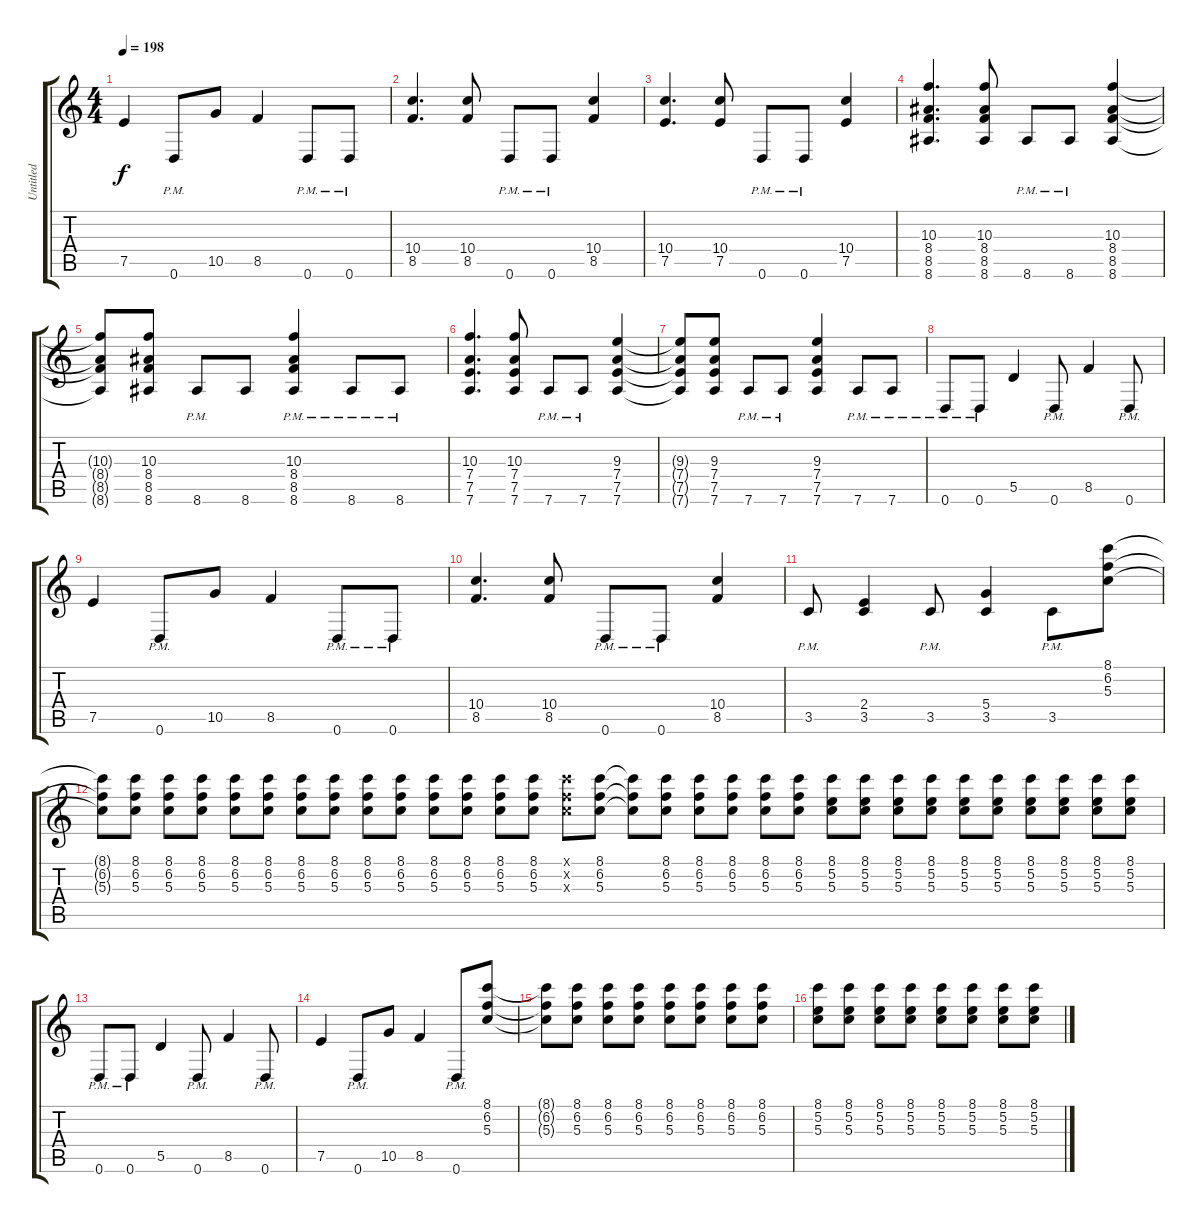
\track ("Untitled" "Untitled") {instrument distortionguitar}
\staff {score tabs}
\tuning (E4 B3 G3 D3 A2 D2) {hide}
\ts (4 4)
\tempo 198
\clef g2
\ks c
7.5.4{dy f} 0.6{pm}.8 10.5.8 8.5.4 0.6{pm}.8 0.6{pm}.8 |
(10.4 8.5).4{d} (10.4 8.5).8 0.6{pm}.8 0.6{pm}.8 (10.4 8.5).4 |
(10.4 7.5).4{d} (10.4 7.5).8 0.6{pm}.8 0.6{pm}.8 (10.4 7.5).4 |
(10.3 8.4 8.5 8.6).4{d} (10.3 8.4 8.5 8.6).8 8.6{pm}.8 8.6{pm}.8 (10.3 8.4 8.5 8.6).4 |
(10.3{t} 8.4{t} 8.5{t} 8.6{t}).8 (10.3 8.4 8.5 8.6).8 8.6{pm}.8 8.6.8 (10.3{pm} 8.4{pm} 8.5{pm} 8.6{pm}).4 8.6{pm}.8 8.6{pm}.8 |
(10.3 7.4 7.5 7.6).4{d} (10.3 7.4 7.5 7.6).8 7.6{pm}.8 7.6{pm}.8 (9.3 7.4 7.5 7.6).4 |
(9.3{t} 7.4{t} 7.5{t} 7.6{t}).8 (9.3 7.4 7.5 7.6).8 7.6{pm}.8 7.6{pm}.8 (9.3 7.4 7.5 7.6).4 7.6{pm}.8 7.6{pm}.8 |
0.6{pm}.8 0.6{pm}.8 5.5.4 0.6{pm}.8 8.5.4 0.6{pm}.8 |
7.5.4 0.6{pm}.8 10.5.8 8.5.4 0.6{pm}.8 0.6{pm}.8 |
(10.4 8.5).4{d} (10.4 8.5).8 0.6{pm}.8 0.6{pm}.8 (10.4 8.5).4 |
3.5{pm}.8 (2.4 3.5).4 3.5{pm}.8 (5.4 3.5).4 3.5{pm}.8 (8.1 6.2 5.3).8 |
(8.1{t} 6.2{t} 5.3{t}).8 (8.1 6.2 5.3).8 (8.1 6.2 5.3).8 (8.1 6.2 5.3).8 (8.1 6.2 5.3).8 (8.1 6.2 5.3).8 (8.1 6.2 5.3).8 (8.1 6.2 5.3).8 (8.1 6.2 5.3).8 (8.1 6.2 5.3).8 (8.1 6.2 5.3).8 (8.1 6.2 5.3).8 (8.1 6.2 5.3).8 (8.1 6.2 5.3).8 (8.1{x} 6.2{x} 5.3{x}).8 (8.1 6.2 5.3).8 (8.1{t} 6.2{t} 5.3{t}).8 (8.1 6.2 5.3).8 (8.1 6.2 5.3).8 (8.1 6.2 5.3).8 (8.1 6.2 5.3).8 (8.1 6.2 5.3).8 (8.1 5.2 5.3).8 (8.1 5.2 5.3).8 (8.1 5.2 5.3).8 (8.1 5.2 5.3).8 (8.1 5.2 5.3).8 (8.1 5.2 5.3).8 (8.1 5.2 5.3).8 (8.1 5.2 5.3).8 (8.1 5.2 5.3).8 (8.1 5.2 5.3).8 |
0.6{pm}.8 0.6{pm}.8 5.5.4 0.6{pm}.8 8.5.4 0.6{pm}.8 |
7.5.4 0.6{pm}.8 10.5.8 8.5.4 0.6{pm}.8 (8.1 6.2 5.3).8 |
(8.1{t} 6.2{t} 5.3{t}).8 (8.1 6.2 5.3).8 (8.1 6.2 5.3).8 (8.1 6.2 5.3).8 (8.1 6.2 5.3).8 (8.1 6.2 5.3).8 (8.1 6.2 5.3).8 (8.1 6.2 5.3).8 |
(8.1 5.2 5.3).8 (8.1 5.2 5.3).8 (8.1 5.2 5.3).8 (8.1 5.2 5.3).8 (8.1 5.2 5.3).8 (8.1 5.2 5.3).8 (8.1 5.2 5.3).8 (8.1 5.2 5.3).8
